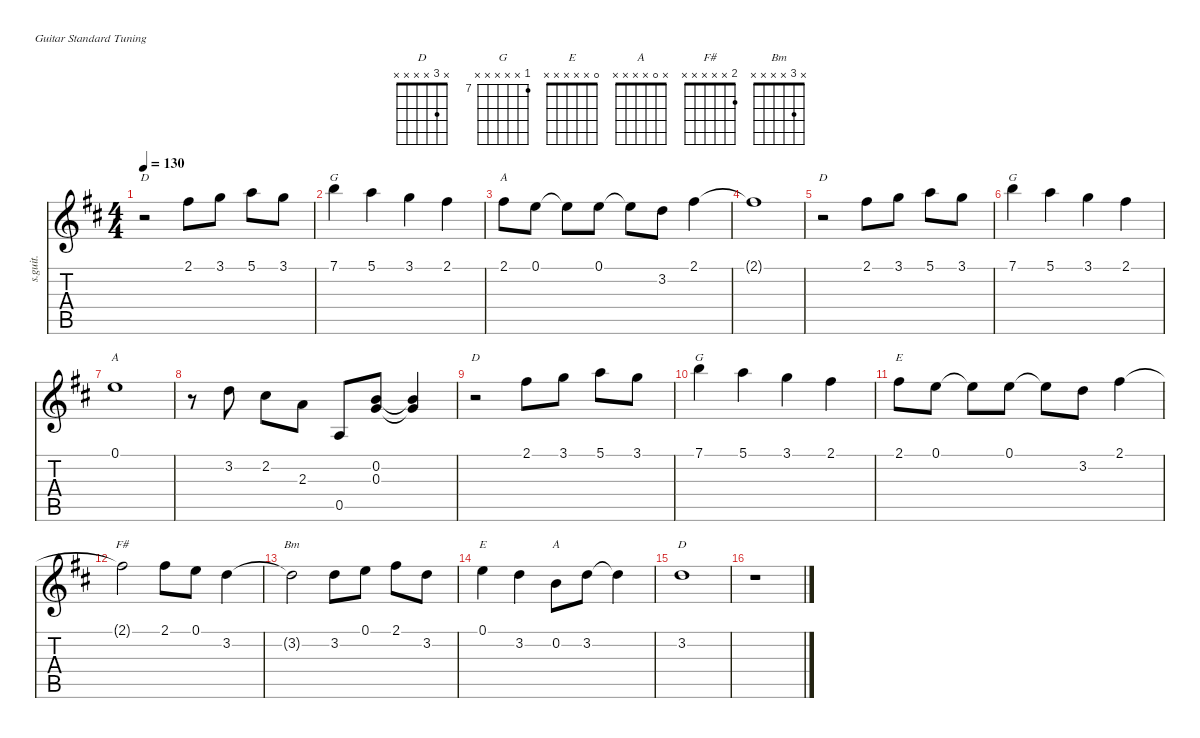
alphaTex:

\defaultSystemsLayout 4
\hideDynamics
\bracketExtendMode nobrackets
\track ("Steel Guitar" "s.guit.") {instrument acousticguitarsteel}
\staff {score tabs}
\tuning (E4 B3 G3 D3 A2 E2)
\chord ("D" x x x x x x)
\chord ("G" 7 x x x x x) {firstfret 7 showfingering false}
\chord ("E" 2 x x x x x) {showfingering false}
\chord ("A" 2 x x x x x) {showfingering false}
\chord ("A" 0 x x x x x) {showfingering false}
\chord ("F#" 2 x x x x x) {showfingering false}
\chord ("Bm" x 3 x x x x) {showfingering false}
\chord ("E" 0 x x x x x) {showfingering false}
\chord ("A" x 0 x x x x) {showfingering false}
\chord ("D" x 3 x x x x) {showfingering false}
\ts (4 4)
\tempo 130
\clef g2
\ks d
r.2{ch "D" dy mf beam Down} 2.1{acc #}.8{beam Down} 3.1{acc forcenatural}.8{beam Down} 5.1{acc forcenatural}.8{beam Down} 3.1{acc forcenatural}.8{beam Down} |
7.1{acc forcenatural}.4{ch "G" beam Down} 5.1{acc forcenatural}.4{beam Down} 3.1{acc forcenatural}.4{beam Down} 2.1{acc #}.4{beam Down} |
2.1{acc #}.8{ch "A" beam Down} 0.1{acc forcenatural}.8{beam Down} 0.1{t acc forcenatural}.8{beam Down} 0.1{acc forcenatural}.8{beam Down} 0.1{t acc forcenatural}.8{beam Down} 3.2{acc forcenatural}.8{beam Down} 2.1{acc #}.4{beam Down} |
2.1{t acc #}.1{beam Down} |
r.2{ch "D" beam Down} 2.1{acc #}.8{beam Down} 3.1{acc forcenatural}.8{beam Down} 5.1{acc forcenatural}.8{beam Down} 3.1{acc forcenatural}.8{beam Down} |
7.1{acc forcenatural}.4{ch "G" beam Down} 5.1{acc forcenatural}.4{beam Down} 3.1{acc forcenatural}.4{beam Down} 2.1{acc #}.4{beam Down} |
0.1{acc forcenatural}.1{ch "A" beam Down} |
r.8{beam Down} 3.2{acc forcenatural}.8{beam Down} 2.2{acc #}.8{beam Down} 2.3{acc forcenatural}.8{beam Down} 0.5{acc forcenatural}.8{beam Up} (0.3{acc forcenatural} 0.2{acc forcenatural}).8{beam Up} (0.2{t acc forcenatural} 0.3{t acc forcenatural}).4{beam Up} |
r.2{ch "D" beam Down} 2.1{acc #}.8{beam Down} 3.1{acc forcenatural}.8{beam Down} 5.1{acc forcenatural}.8{beam Down} 3.1{acc forcenatural}.8{beam Down} |
7.1{acc forcenatural}.4{ch "G" beam Down} 5.1{acc forcenatural}.4{beam Down} 3.1{acc forcenatural}.4{beam Down} 2.1{acc #}.4{beam Down} |
2.1{acc #}.8{ch "E" beam Down} 0.1{acc forcenatural}.8{beam Down} 0.1{t acc forcenatural}.8{beam Down} 0.1{acc forcenatural}.8{beam Down} 0.1{t acc forcenatural}.8{beam Down} 3.2{acc forcenatural}.8{beam Down} 2.1{acc #}.4{beam Down} |
2.1{t acc #}.2{ch "F#" beam Down} 2.1{acc #}.8{beam Down} 0.1{acc forcenatural}.8{beam Down} 3.2{acc forcenatural}.4{beam Down} |
3.2{t acc forcenatural}.2{ch "Bm" beam Down} 3.2{acc forcenatural}.8{beam Down} 0.1{acc forcenatural}.8{beam Down} 2.1{acc #}.8{beam Down} 3.2{acc forcenatural}.8{beam Down} |
0.1{acc forcenatural}.4{ch "E" beam Down} 3.2{acc forcenatural}.4{beam Down} 0.2{acc forcenatural}.8{ch "A" beam Down} 3.2{acc forcenatural}.8{beam Down} 3.2{t acc forcenatural}.4{beam Down} |
3.2{acc forcenatural}.1{ch "D" beam Down} |
r.1{beam Down}
